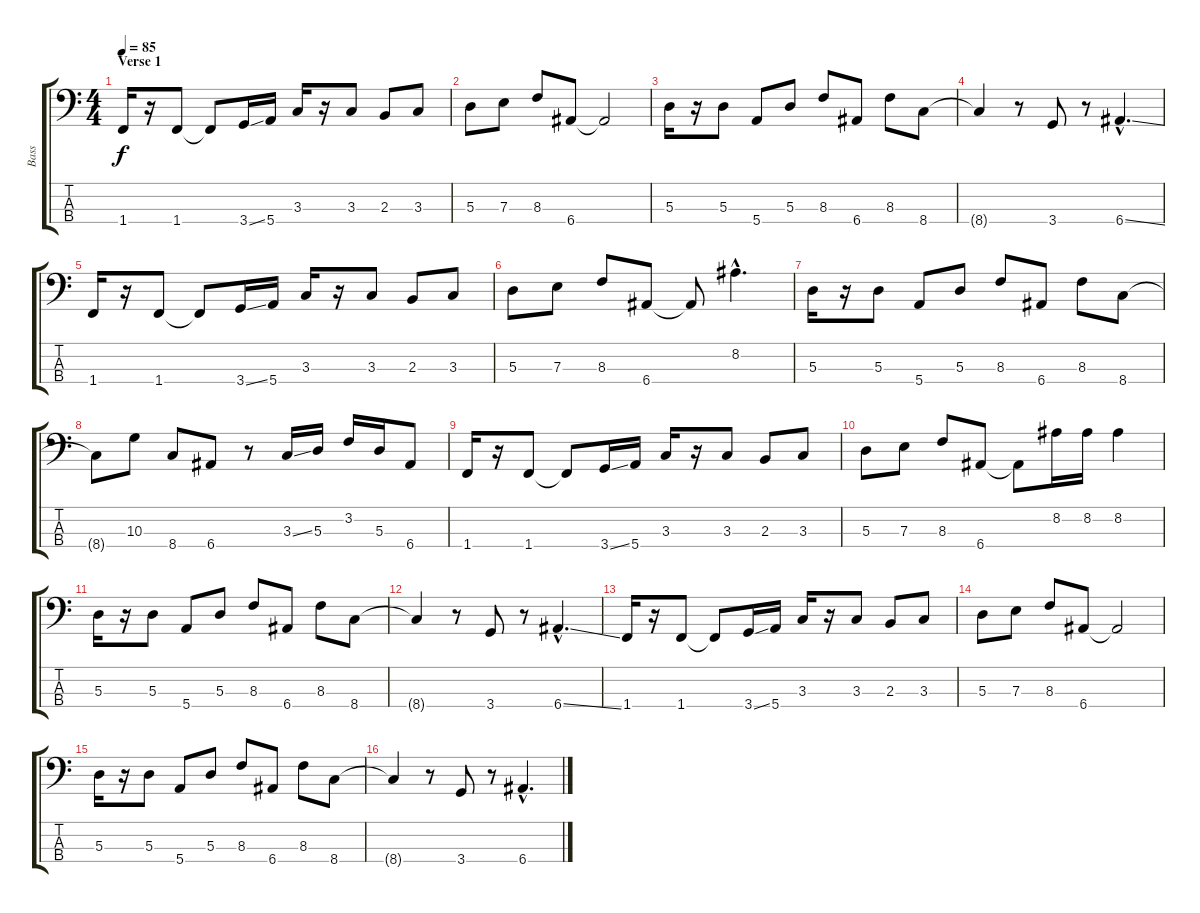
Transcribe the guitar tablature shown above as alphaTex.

\track ("Bass" "Bass") {instrument electricbassfinger}
\staff {score tabs}
\tuning (G2 D2 A1 E1) {hide}
\ts (4 4)
\section ("" "Verse 1")
\tempo 85
\clef f4
\ks c
1.4.16{dy f} r.16 1.4.8 1.4{t}.8 3.4{ss}.16 5.4.16 3.3.16 r.16 3.3.8 2.3.8 3.3.8 |
5.3.8 7.3.8 8.3.8 6.4.8 6.4{t}.2 |
5.3.16 r.16 5.3.8 5.4.8 5.3.8 8.3.8 6.4.8 8.3.8 8.4.8 |
8.4{t}.4 r.8 3.4.8 r.8 6.4{ss hac}.4{d} |
1.4.16 r.16 1.4.8 1.4{t}.8 3.4{ss}.16 5.4.16 3.3.16 r.16 3.3.8 2.3.8 3.3.8 |
5.3.8 7.3.8 8.3.8 6.4.8 6.4{t}.8 8.2{hac}.4{d} |
5.3.16 r.16 5.3.8 5.4.8 5.3.8 8.3.8 6.4.8 8.3.8 8.4.8 |
8.4{t}.8 10.3.8 8.4.8 6.4.8 r.8 3.3{ss}.16 5.3.16 3.2.16 5.3.16 6.4.8 |
1.4.16 r.16 1.4.8 1.4{t}.8 3.4{ss}.16 5.4.16 3.3.16 r.16 3.3.8 2.3.8 3.3.8 |
5.3.8 7.3.8 8.3.8 6.4.8 6.4{t}.8 8.2.16 8.2.16 8.2.4 |
5.3.16 r.16 5.3.8 5.4.8 5.3.8 8.3.8 6.4.8 8.3.8 8.4.8 |
8.4{t}.4 r.8 3.4.8 r.8 6.4{ss hac}.4{d} |
1.4.16 r.16 1.4.8 1.4{t}.8 3.4{ss}.16 5.4.16 3.3.16 r.16 3.3.8 2.3.8 3.3.8 |
5.3.8 7.3.8 8.3.8 6.4.8 6.4{t}.2 |
5.3.16 r.16 5.3.8 5.4.8 5.3.8 8.3.8 6.4.8 8.3.8 8.4.8 |
8.4{t}.4 r.8 3.4.8 r.8 6.4{hac}.4{d}
